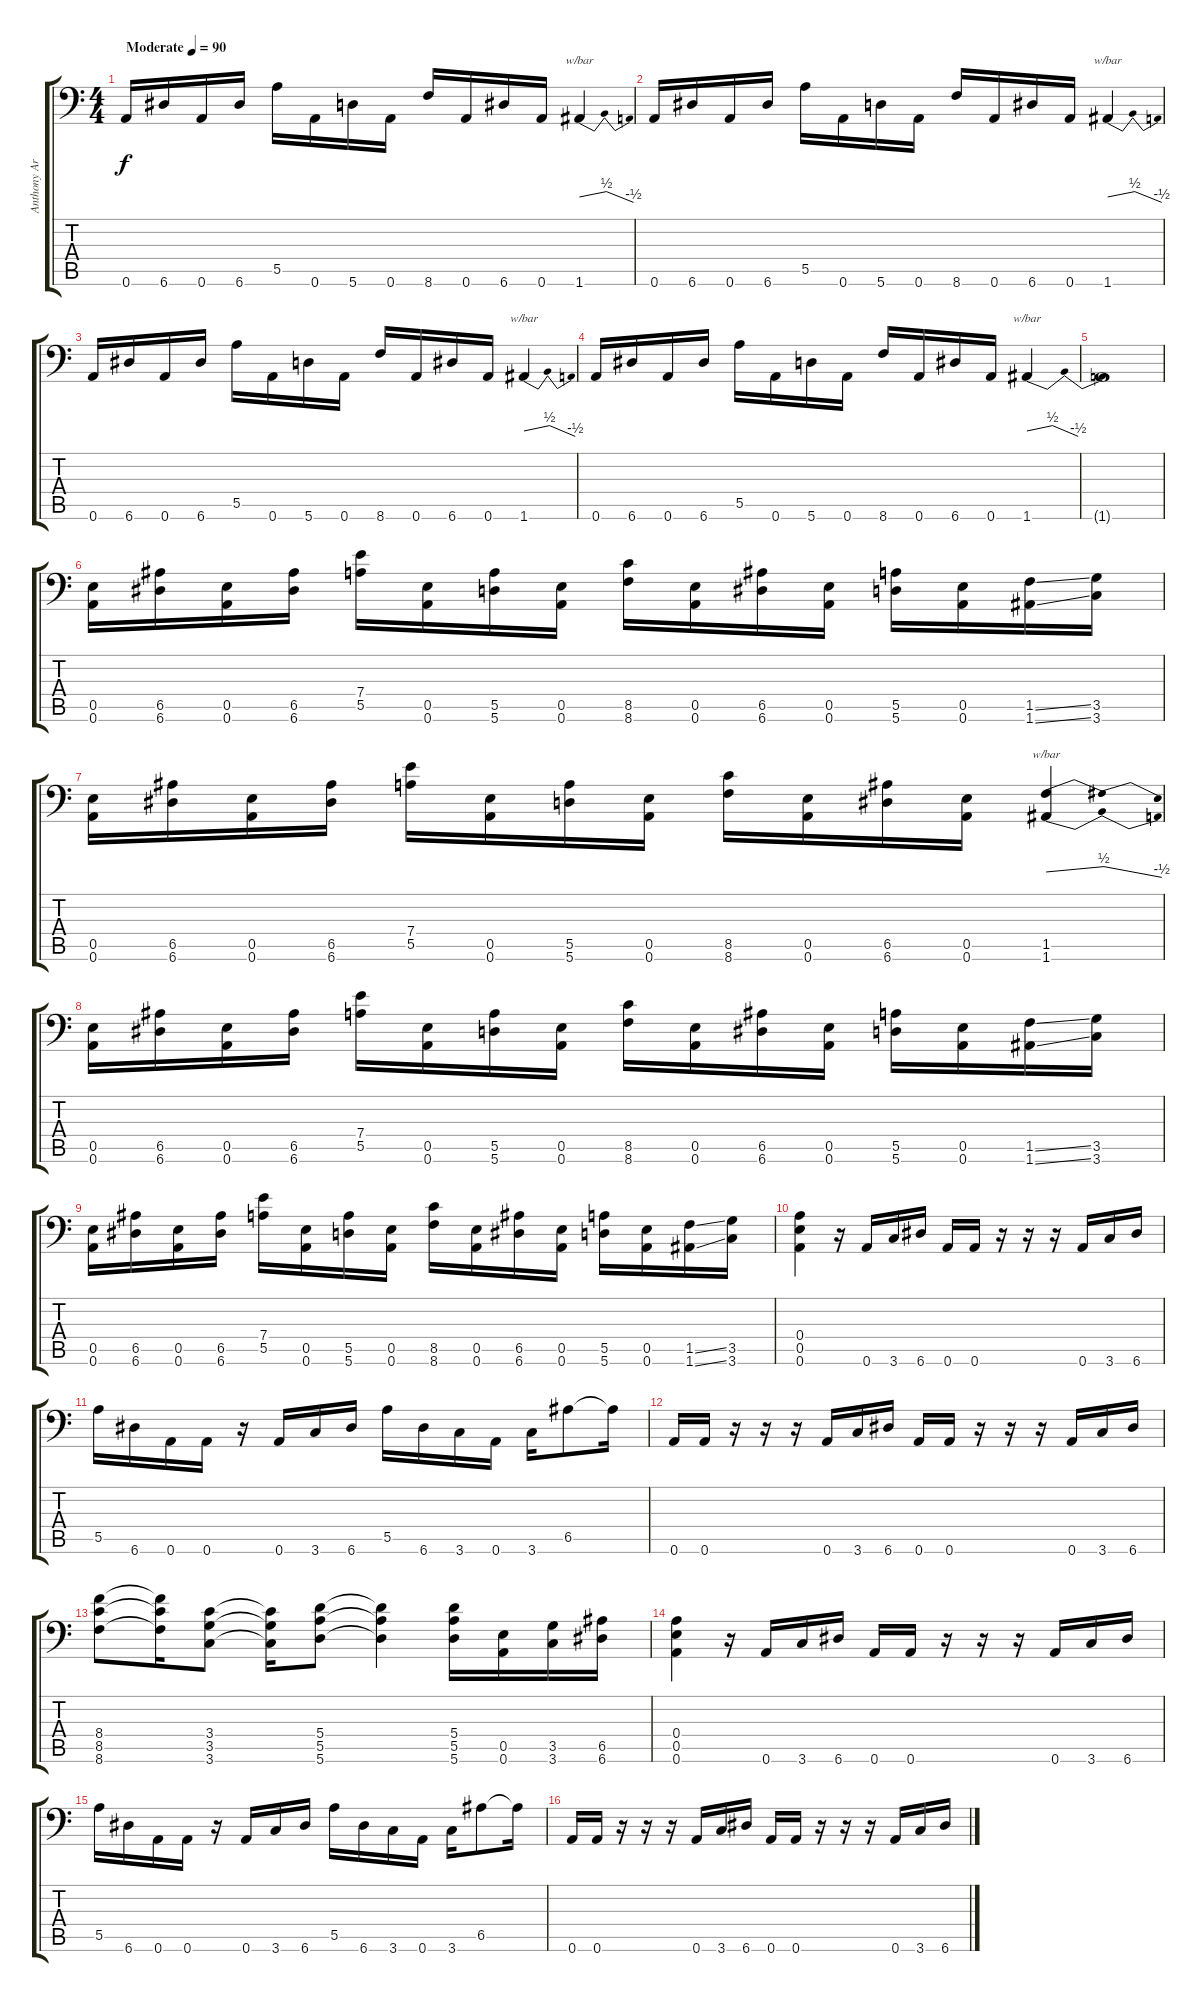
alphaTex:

\track ("Anthony Armstrong" "Anthony Ar") {instrument distortionguitar}
\staff {score tabs}
\tuning (B3 Gb3 D3 A2 E2 A1) {hide}
\ts (4 4)
\tempo (90 "Moderate")
\clef f4
\ks c
0.6.16{dy f instrument distortionguitar} 6.6.16 0.6.16 6.6.16 5.5.16 0.6.16 5.6.16 0.6.16 8.6.16 0.6.16 6.6.16 0.6.16 1.6.4{tbe (dip default 0 0 5 2 15 2 60 -2)} |
0.6.16 6.6.16 0.6.16 6.6.16 5.5.16 0.6.16 5.6.16 0.6.16 8.6.16 0.6.16 6.6.16 0.6.16 1.6.4{tbe (dip default 0 0 5 2 15 2 60 -2)} |
0.6.16 6.6.16 0.6.16 6.6.16 5.5.16 0.6.16 5.6.16 0.6.16 8.6.16 0.6.16 6.6.16 0.6.16 1.6.4{tbe (dip default 0 0 5 2 15 2 60 -2)} |
0.6.16 6.6.16 0.6.16 6.6.16 5.5.16 0.6.16 5.6.16 0.6.16 8.6.16 0.6.16 6.6.16 0.6.16 1.6.4{tbe (dip default 0 0 5 2 15 2 60 -2)} |
1.6{t}.1 |
(0.5 0.6).16 (6.5 6.6).16 (0.5 0.6).16 (6.5 6.6).16 (7.4 5.5).16 (0.5 0.6).16 (5.5 5.6).16 (0.5 0.6).16 (8.5 8.6).16 (0.5 0.6).16 (6.5 6.6).16 (0.5 0.6).16 (5.5 5.6).16 (0.5 0.6).16 (1.5{ss} 1.6{ss}).16 (3.5 3.6).16 |
(0.5 0.6).16 (6.5 6.6).16 (0.5 0.6).16 (6.5 6.6).16 (7.4 5.5).16 (0.5 0.6).16 (5.5 5.6).16 (0.5 0.6).16 (8.5 8.6).16 (0.5 0.6).16 (6.5 6.6).16 (0.5 0.6).16 (1.5 1.6).4{tbe (dip default 0 0 5 2 15 2 60 -2)} |
(0.5 0.6).16 (6.5 6.6).16 (0.5 0.6).16 (6.5 6.6).16 (7.4 5.5).16 (0.5 0.6).16 (5.5 5.6).16 (0.5 0.6).16 (8.5 8.6).16 (0.5 0.6).16 (6.5 6.6).16 (0.5 0.6).16 (5.5 5.6).16 (0.5 0.6).16 (1.5{ss} 1.6{ss}).16 (3.5 3.6).16 |
(0.5 0.6).16 (6.5 6.6).16 (0.5 0.6).16 (6.5 6.6).16 (7.4 5.5).16 (0.5 0.6).16 (5.5 5.6).16 (0.5 0.6).16 (8.5 8.6).16 (0.5 0.6).16 (6.5 6.6).16 (0.5 0.6).16 (5.5 5.6).16 (0.5 0.6).16 (1.5{ss} 1.6{ss}).16 (3.5 3.6).16 |
(0.4 0.5 0.6).4 r.16 0.6.16 3.6.16 6.6.16 0.6.16 0.6.16 r.16 r.16 r.16 0.6.16 3.6.16 6.6.16 |
5.5.16 6.6.16 0.6.16 0.6.16 r.16 0.6.16 3.6.16 6.6.16 5.5.16 6.6.16 3.6.16 0.6.16 3.6.16 6.5.8 6.5{t}.16 |
0.6.16 0.6.16 r.16 r.16 r.16 0.6.16 3.6.16 6.6.16 0.6.16 0.6.16 r.16 r.16 r.16 0.6.16 3.6.16 6.6.16 |
(8.4 8.5 8.6).8 (8.4{t} 8.5{t} 8.6{t}).16 (3.4 3.5 3.6).8 (3.4{t} 3.5{t} 3.6{t}).16 (5.4 5.5 5.6).8 (5.4{t} 5.5{t} 5.6{t}).4 (5.4 5.5 5.6).16 (0.5 0.6).16 (3.5 3.6).16 (6.5 6.6).16 |
(0.4 0.5 0.6).4 r.16 0.6.16 3.6.16 6.6.16 0.6.16 0.6.16 r.16 r.16 r.16 0.6.16 3.6.16 6.6.16 |
5.5.16 6.6.16 0.6.16 0.6.16 r.16 0.6.16 3.6.16 6.6.16 5.5.16 6.6.16 3.6.16 0.6.16 3.6.16 6.5.8 6.5{t}.16 |
0.6.16 0.6.16 r.16 r.16 r.16 0.6.16 3.6.16 6.6.16 0.6.16 0.6.16 r.16 r.16 r.16 0.6.16 3.6.16 6.6.16
